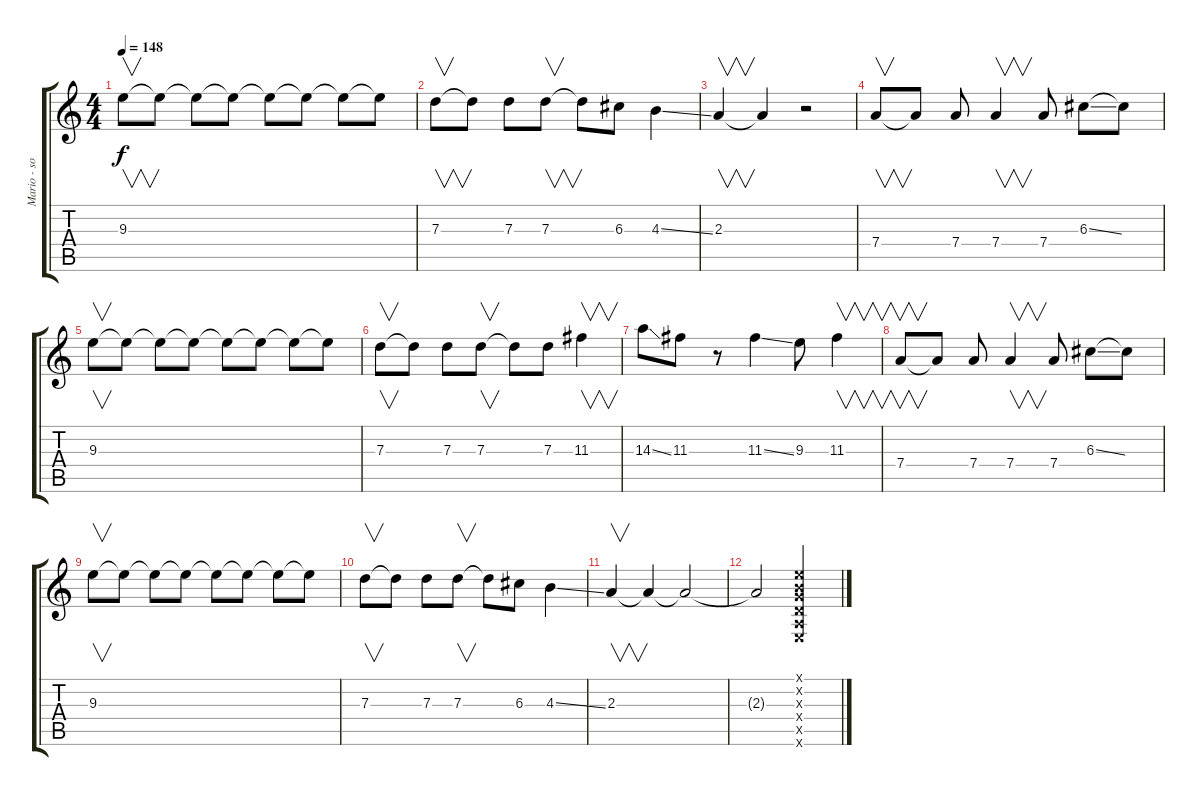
\track ("Mario - solova gitara" "Mario - so") {instrument overdrivenguitar}
\staff {score tabs}
\tuning (E4 B3 G3 D3 A2 E2) {hide}
\ts (4 4)
\tempo 148
\clef g2
\ks c
9.3.8{v dy f} 9.3{t}.8 9.3{t}.8 9.3{t}.8 9.3{t}.8 9.3{t}.8 9.3{t}.8 9.3{t}.8 |
7.3.8{v} 7.3{t}.8 7.3.8 7.3.8{v} 7.3{t}.8 6.3.8 4.3{ss}.4 |
2.3.4{v} 2.3{t}.4 r.2 |
7.4.8{v} 7.4{t}.8 7.4.8 7.4.4{v} 7.4.8 6.3{ss}.8 6.3{t}.8 |
9.3.8{v} 9.3{t}.8 9.3{t}.8 9.3{t}.8 9.3{t}.8 9.3{t}.8 9.3{t}.8 9.3{t}.8 |
7.3.8{v} 7.3{t}.8 7.3.8 7.3.8{v} 7.3{t}.8 7.3.8 11.3.4{v} |
14.3{ss}.8 11.3.8 r.8 11.3{ss}.4 9.3.8 11.3.4{v} |
7.4.8{v} 7.4{t}.8 7.4.8 7.4.4{v} 7.4.8 6.3{ss}.8 6.3{t}.8 |
9.3.8{v} 9.3{t}.8 9.3{t}.8 9.3{t}.8 9.3{t}.8 9.3{t}.8 9.3{t}.8 9.3{t}.8 |
7.3.8{v} 7.3{t}.8 7.3.8 7.3.8{v} 7.3{t}.8 6.3.8 4.3{ss}.4 |
2.3.4{v} 2.3{t}.4 2.3{t}.2 |
2.3{t}.2 (0.1{x} 0.2{x} 0.3{x} 0.4{x} 0.5{x} 0.6{x}).2
